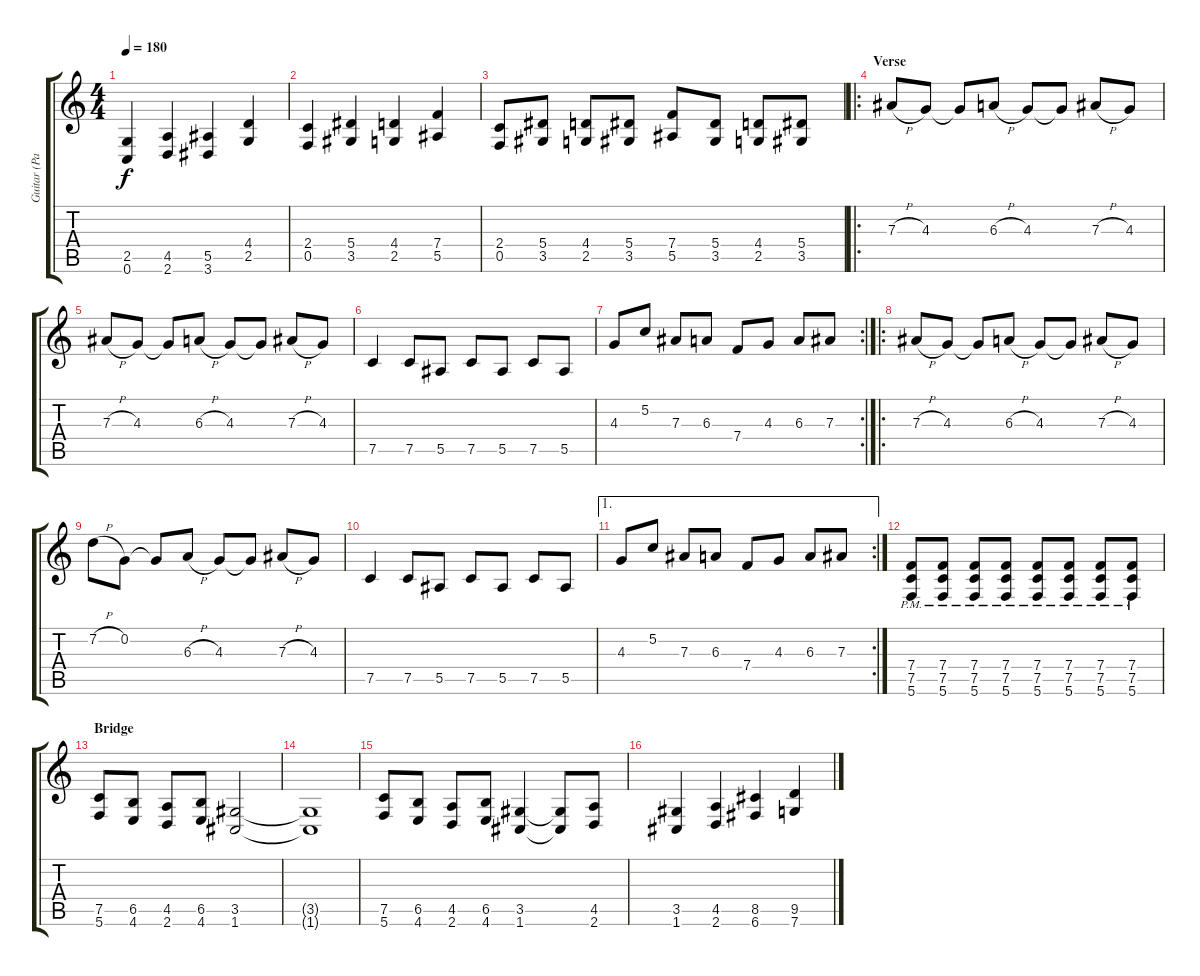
\track ("Guitar (Paul)" "Guitar (Pa") {instrument distortionguitar}
\staff {score tabs}
\tuning (C4 G3 Eb3 Bb2 F2 C2) {hide}
\ts (4 4)
\tempo 180
\clef g2
\ks c
(2.5 0.6).4{dy f} (4.5 2.6).4 (5.5 3.6).4 (4.4 2.5).4 |
(2.4 0.5).4 (5.4 3.5).4 (4.4 2.5).4 (7.4 5.5).4 |
(2.4 0.5).8 (5.4 3.5).8 (4.4 2.5).8 (5.4 3.5).8 (7.4 5.5).8 (5.4 3.5).8 (4.4 2.5).8 (5.4 3.5).8 |
\ro
\section ("" "Verse")
7.3{h}.8{instrument electricguitarjazz} 4.3.8 4.3{t}.8 6.3{h}.8 4.3.8 4.3{t}.8 7.3{h}.8 4.3.8 |
7.3{h}.8 4.3.8 4.3{t}.8 6.3{h}.8 4.3.8 4.3{t}.8 7.3{h}.8 4.3.8 |
7.5.4 7.5.8 5.5.8 7.5.8 5.5.8 7.5.8 5.5.8 |
\rc 2
4.3.8 5.2.8 7.3.8 6.3.8 7.4.8 4.3.8 6.3.8 7.3.8 |
\ro
7.3{h}.8{instrument electricguitarjazz} 4.3.8 4.3{t}.8 6.3{h}.8 4.3.8 4.3{t}.8 7.3{h}.8 4.3.8 |
7.2{h}.8 0.2.8 0.2{t}.8 6.3{h}.8 4.3.8 4.3{t}.8 7.3{h}.8 4.3.8 |
7.5.4 7.5.8 5.5.8 7.5.8 5.5.8 7.5.8 5.5.8 |
\ae 1
\rc 2
4.3.8 5.2.8 7.3.8 6.3.8 7.4.8 4.3.8 6.3.8 7.3.8 |
(7.4 7.5{pm} 5.6{pm}).8{instrument overdrivenguitar} (7.4{pm} 7.5{pm} 5.6{pm}).8 (7.4{pm} 7.5{pm} 5.6{pm}).8 (7.4{pm} 7.5{pm} 5.6{pm}).8 (7.4{pm} 7.5{pm} 5.6{pm}).8 (7.4{pm} 7.5{pm} 5.6{pm}).8 (7.4{pm} 7.5{pm} 5.6{pm}).8 (7.4{pm} 7.5{pm} 5.6{pm}).8 |
\section ("" "Bridge")
(7.5 5.6).8{instrument overdrivenguitar} (6.5 4.6).8 (4.5 2.6).8 (6.5 4.6).8 (3.5 1.6).2 |
(3.5{t} 1.6{t}).1 |
(7.5 5.6).8 (6.5 4.6).8 (4.5 2.6).8 (6.5 4.6).8 (3.5 1.6).4 (3.5{t} 1.6{t}).8 (4.5 2.6).8 |
(3.5 1.6).4 (4.5 2.6).4 (8.5 6.6).4 (9.5 7.6).4
